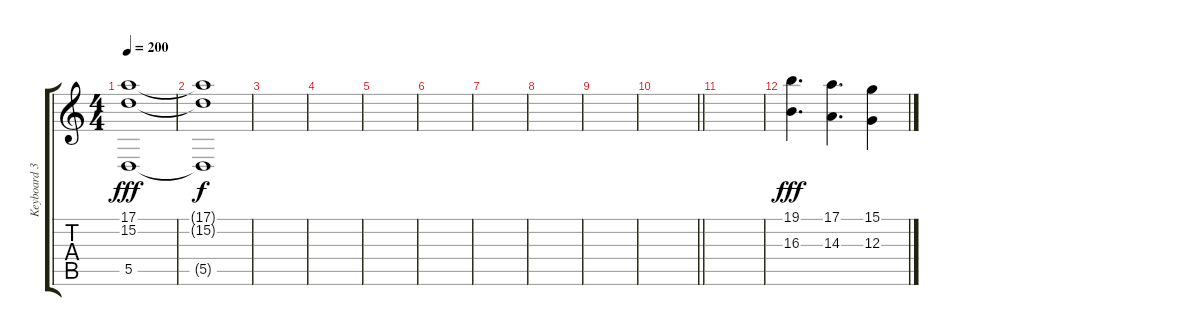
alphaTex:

\track ("Keyboard 3" "Keyboard 3") {instrument synthstrings1}
\staff {score tabs}
\tuning (E4 B3 G3 D3 A2 E2) {hide}
\ts (4 4)
\tempo 200
\clef g2
\ks c
(17.1 15.2 5.5).1{dy fff} |
(17.1{t} 15.2{t} 5.5{t}).1{dy f} |
|
|
|
|
|
|
|
\barLineRight lightlight
|
|
(19.1 16.3).4{d dy fff} (17.1 14.3).4{d} (15.1 12.3).4
